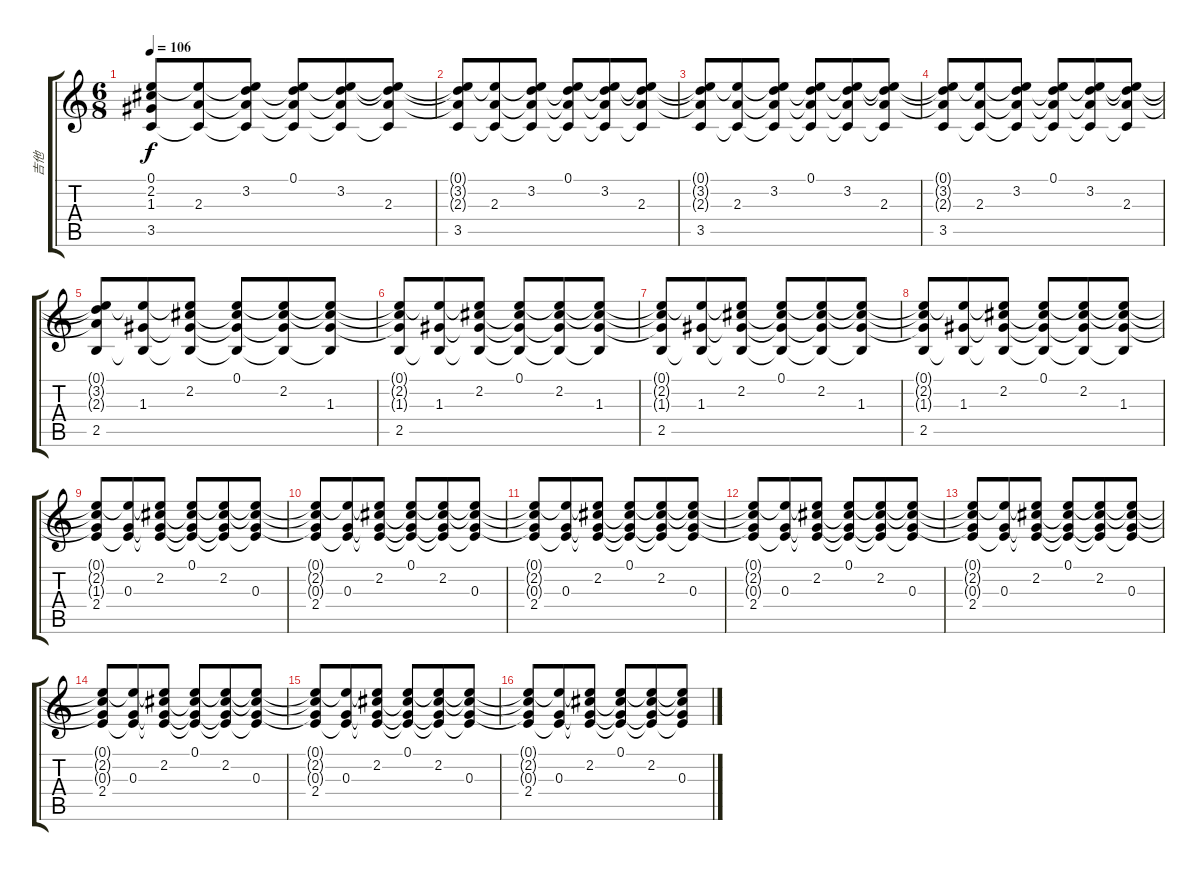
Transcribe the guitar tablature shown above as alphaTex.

\track ("吉他" "吉他") {instrument acousticguitarnylon}
\staff {score tabs}
\tuning (E4 B3 G3 D3 A2 E2) {hide}
\ts (6 8)
\tempo 106
\clef g2
\ks c
(0.1{t} 2.2{t} 1.3{t} 3.5).8{dy f} (0.1{t} 2.3 3.5{t}).8 (0.1{t} 3.2 2.3{t} 3.5{t}).8 (0.1 3.2{t} 2.3{t} 3.5{t}).8 (0.1{t} 3.2 2.3{t} 3.5{t}).8 (0.1{t} 3.2{t} 2.3 3.5{t}).8 |
(0.1{t} 3.2{t} 2.3{t} 3.5).8 (0.1{t} 2.3 3.5{t}).8 (0.1{t} 3.2 2.3{t} 3.5{t}).8 (0.1 3.2{t} 2.3{t} 3.5{t}).8 (0.1{t} 3.2 2.3{t} 3.5{t}).8 (0.1{t} 3.2{t} 2.3 3.5{t}).8 |
(0.1{t} 3.2{t} 2.3{t} 3.5).8 (0.1{t} 2.3 3.5{t}).8 (0.1{t} 3.2 2.3{t} 3.5{t}).8 (0.1 3.2{t} 2.3{t} 3.5{t}).8 (0.1{t} 3.2 2.3{t} 3.5{t}).8 (0.1{t} 3.2{t} 2.3 3.5{t}).8 |
(0.1{t} 3.2{t} 2.3{t} 3.5).8 (0.1{t} 2.3 3.5{t}).8 (0.1{t} 3.2 2.3{t} 3.5{t}).8 (0.1 3.2{t} 2.3{t} 3.5{t}).8 (0.1{t} 3.2 2.3{t} 3.5{t}).8 (0.1{t} 3.2{t} 2.3 3.5{t}).8 |
(0.1{t} 3.2{t} 2.3{t} 2.5).8 (0.1{t} 1.3 2.5{t}).8 (0.1{t} 2.2 1.3{t} 2.5{t}).8 (0.1 2.2{t} 1.3{t} 2.5{t}).8 (0.1{t} 2.2 1.3{t} 2.5{t}).8 (0.1{t} 2.2{t} 1.3 2.5{t}).8 |
(0.1{t} 2.2{t} 1.3{t} 2.5).8 (0.1{t} 1.3 2.5{t}).8 (0.1{t} 2.2 1.3{t} 2.5{t}).8 (0.1 2.2{t} 1.3{t} 2.5{t}).8 (0.1{t} 2.2 1.3{t} 2.5{t}).8 (0.1{t} 2.2{t} 1.3 2.5{t}).8 |
(0.1{t} 2.2{t} 1.3{t} 2.5).8 (0.1{t} 1.3 2.5{t}).8 (0.1{t} 2.2 1.3{t} 2.5{t}).8 (0.1 2.2{t} 1.3{t} 2.5{t}).8 (0.1{t} 2.2 1.3{t} 2.5{t}).8 (0.1{t} 2.2{t} 1.3 2.5{t}).8 |
(0.1{t} 2.2{t} 1.3{t} 2.5).8 (0.1{t} 1.3 2.5{t}).8 (0.1{t} 2.2 1.3{t} 2.5{t}).8 (0.1 2.2{t} 1.3{t} 2.5{t}).8 (0.1{t} 2.2 1.3{t} 2.5{t}).8 (0.1{t} 2.2{t} 1.3 2.5{t}).8 |
(0.1{t} 2.2{t} 1.3{t} 2.4).8 (0.1{t} 0.3 2.4{t}).8 (0.1{t} 2.2 0.3{t} 2.4{t}).8 (0.1 2.2{t} 0.3{t} 2.4{t}).8 (0.1{t} 2.2 0.3{t} 2.4{t}).8 (0.1{t} 2.2{t} 0.3 2.4{t}).8 |
(0.1{t} 2.2{t} 0.3{t} 2.4).8 (0.1{t} 0.3 2.4{t}).8 (0.1{t} 2.2 0.3{t} 2.4{t}).8 (0.1 2.2{t} 0.3{t} 2.4{t}).8 (0.1{t} 2.2 0.3{t} 2.4{t}).8 (0.1{t} 2.2{t} 0.3 2.4{t}).8 |
(0.1{t} 2.2{t} 0.3{t} 2.4).8 (0.1{t} 0.3 2.4{t}).8 (0.1{t} 2.2 0.3{t} 2.4{t}).8 (0.1 2.2{t} 0.3{t} 2.4{t}).8 (0.1{t} 2.2 0.3{t} 2.4{t}).8 (0.1{t} 2.2{t} 0.3 2.4{t}).8 |
(0.1{t} 2.2{t} 0.3{t} 2.4).8 (0.1{t} 0.3 2.4{t}).8 (0.1{t} 2.2 0.3{t} 2.4{t}).8 (0.1 2.2{t} 0.3{t} 2.4{t}).8 (0.1{t} 2.2 0.3{t} 2.4{t}).8 (0.1{t} 2.2{t} 0.3 2.4{t}).8 |
(0.1{t} 2.2{t} 0.3{t} 2.4).8 (0.1{t} 0.3 2.4{t}).8 (0.1{t} 2.2 0.3{t} 2.4{t}).8 (0.1 2.2{t} 0.3{t} 2.4{t}).8 (0.1{t} 2.2 0.3{t} 2.4{t}).8 (0.1{t} 2.2{t} 0.3 2.4{t}).8 |
(0.1{t} 2.2{t} 0.3{t} 2.4).8 (0.1{t} 0.3 2.4{t}).8 (0.1{t} 2.2 0.3{t} 2.4{t}).8 (0.1 2.2{t} 0.3{t} 2.4{t}).8 (0.1{t} 2.2 0.3{t} 2.4{t}).8 (0.1{t} 2.2{t} 0.3 2.4{t}).8 |
(0.1{t} 2.2{t} 0.3{t} 2.4).8 (0.1{t} 0.3 2.4{t}).8 (0.1{t} 2.2 0.3{t} 2.4{t}).8 (0.1 2.2{t} 0.3{t} 2.4{t}).8 (0.1{t} 2.2 0.3{t} 2.4{t}).8 (0.1{t} 2.2{t} 0.3 2.4{t}).8 |
(0.1{t} 2.2{t} 0.3{t} 2.4).8 (0.1{t} 0.3 2.4{t}).8 (0.1{t} 2.2 0.3{t} 2.4{t}).8 (0.1 2.2{t} 0.3{t} 2.4{t}).8 (0.1{t} 2.2 0.3{t} 2.4{t}).8 (0.1{t} 2.2{t} 0.3 2.4{t}).8
